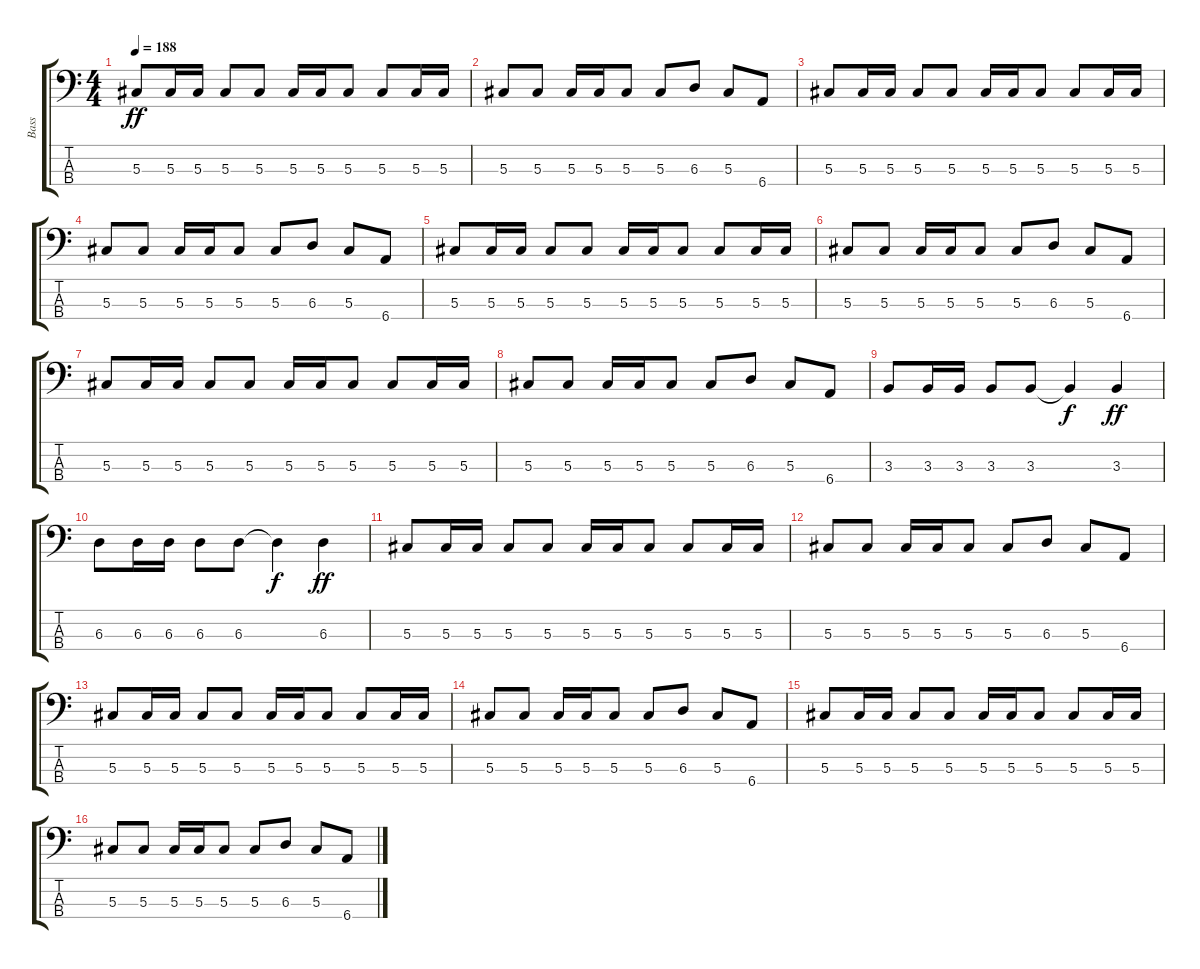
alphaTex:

\track ("Bass" "Bass") {instrument electricbasspick}
\staff {score tabs}
\tuning (Gb2 Db2 Ab1 Eb1) {hide}
\ts (4 4)
\tempo 188
\clef f4
\ks c
5.3.8{dy ff} 5.3.16 5.3.16 5.3.8 5.3.8 5.3.16 5.3.16 5.3.8 5.3.8 5.3.16 5.3.16 |
5.3.8 5.3.8 5.3.16 5.3.16 5.3.8 5.3.8 6.3.8 5.3.8 6.4.8 |
5.3.8 5.3.16 5.3.16 5.3.8 5.3.8 5.3.16 5.3.16 5.3.8 5.3.8 5.3.16 5.3.16 |
5.3.8 5.3.8 5.3.16 5.3.16 5.3.8 5.3.8 6.3.8 5.3.8 6.4.8 |
5.3.8 5.3.16 5.3.16 5.3.8 5.3.8 5.3.16 5.3.16 5.3.8 5.3.8 5.3.16 5.3.16 |
5.3.8 5.3.8 5.3.16 5.3.16 5.3.8 5.3.8 6.3.8 5.3.8 6.4.8 |
5.3.8 5.3.16 5.3.16 5.3.8 5.3.8 5.3.16 5.3.16 5.3.8 5.3.8 5.3.16 5.3.16 |
5.3.8 5.3.8 5.3.16 5.3.16 5.3.8 5.3.8 6.3.8 5.3.8 6.4.8 |
3.3.8 3.3.16 3.3.16 3.3.8 3.3.8 3.3{t}.4{dy f} 3.3.4{dy ff} |
6.3.8 6.3.16 6.3.16 6.3.8 6.3.8 6.3{t}.4{dy f} 6.3.4{dy ff} |
5.3.8 5.3.16 5.3.16 5.3.8 5.3.8 5.3.16 5.3.16 5.3.8 5.3.8 5.3.16 5.3.16 |
5.3.8 5.3.8 5.3.16 5.3.16 5.3.8 5.3.8 6.3.8 5.3.8 6.4.8 |
5.3.8 5.3.16 5.3.16 5.3.8 5.3.8 5.3.16 5.3.16 5.3.8 5.3.8 5.3.16 5.3.16 |
5.3.8 5.3.8 5.3.16 5.3.16 5.3.8 5.3.8 6.3.8 5.3.8 6.4.8 |
5.3.8 5.3.16 5.3.16 5.3.8 5.3.8 5.3.16 5.3.16 5.3.8 5.3.8 5.3.16 5.3.16 |
5.3.8 5.3.8 5.3.16 5.3.16 5.3.8 5.3.8 6.3.8 5.3.8 6.4.8
